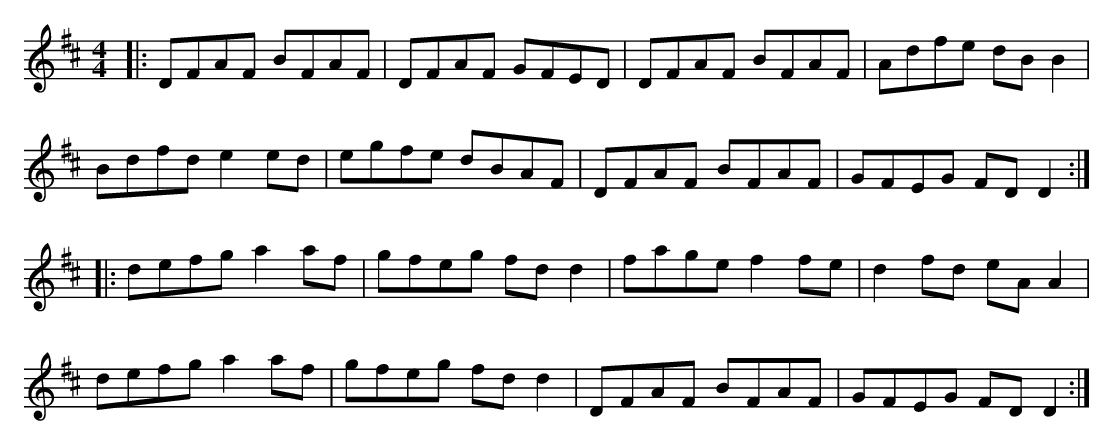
X:1
M:4/4
K:D
|:DFAF BFAF|DFAF GFED|DFAF BFAF|Adfe dBB2|
Bdfd e2ed|egfe dBAF|DFAF BFAF|GFEG FDD2:|
|:defg a2af|gfeg fdd2|fage f2fe|d2fd eAA2|
defg a2af|gfeg fdd2|DFAF BFAF|GFEG FDD2:|
